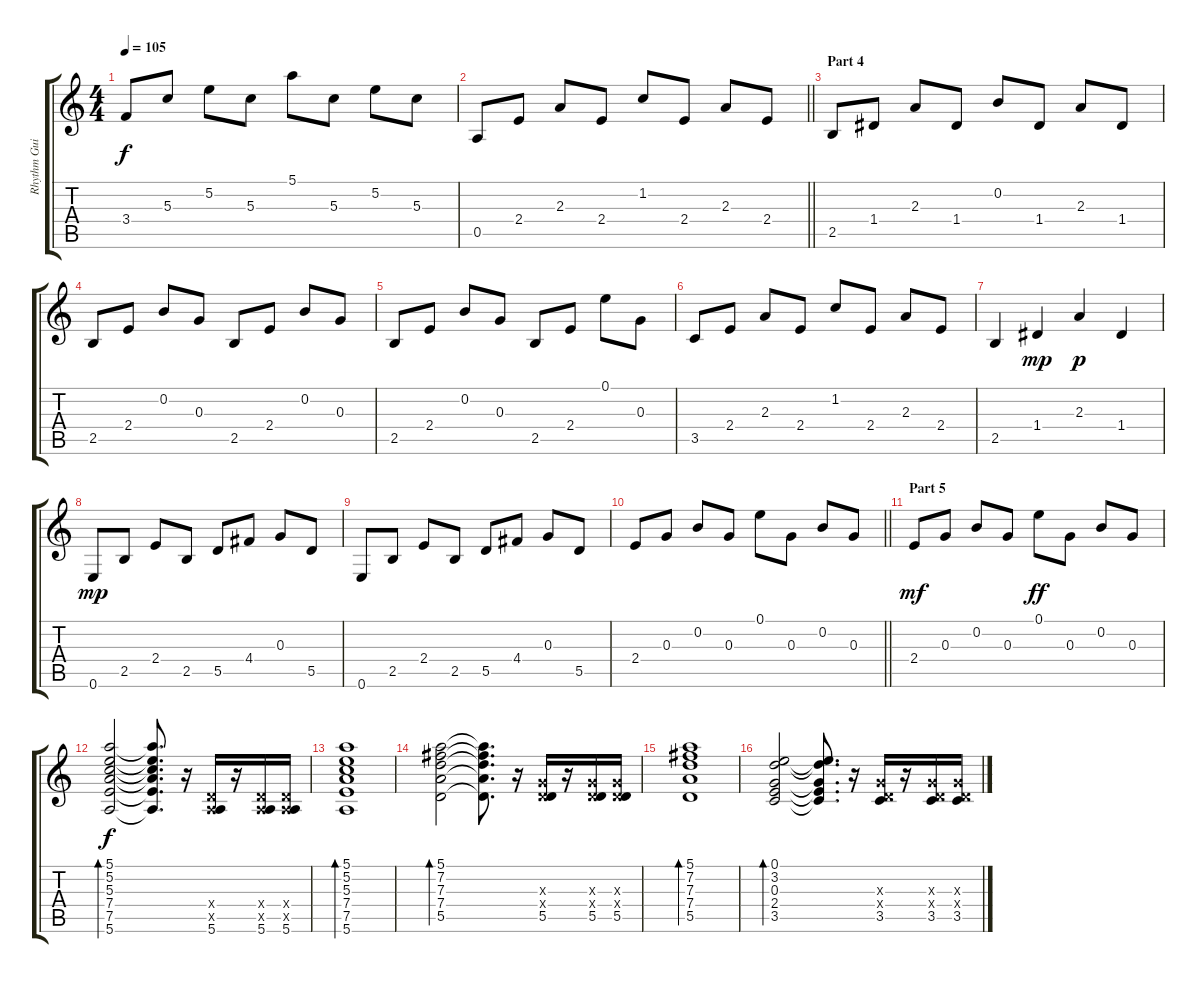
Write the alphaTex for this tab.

\track ("Rhythm Guitar" "Rhythm Gui") {instrument electricguitarclean}
\staff {score tabs}
\tuning (E4 B3 G3 D3 A2 E2) {hide}
\ts (4 4)
\tempo 105
\clef g2
\ks c
3.4.8{dy f} 5.3.8 5.2.8 5.3.8 5.1.8 5.3.8 5.2.8 5.3.8 |
\barLineRight lightlight
0.5.8 2.4.8 2.3.8 2.4.8 1.2.8 2.4.8 2.3.8 2.4.8 |
\section ("" "Part 4")
2.5.8 1.4.8 2.3.8 1.4.8 0.2.8 1.4.8 2.3.8 1.4.8 |
2.5.8 2.4.8 0.2.8 0.3.8 2.5.8 2.4.8 0.2.8 0.3.8 |
2.5.8 2.4.8 0.2.8 0.3.8 2.5.8 2.4.8 0.1.8 0.3.8 |
3.5.8 2.4.8 2.3.8 2.4.8 1.2.8 2.4.8 2.3.8 2.4.8 |
2.5.4 1.4.4{dy mp} 2.3.4{dy p} 1.4.4 |
0.6.8{dy mp} 2.5.8 2.4.8 2.5.8 5.5.8 4.4.8 0.3.8 5.5.8 |
0.6.8 2.5.8 2.4.8 2.5.8 5.5.8 4.4.8 0.3.8 5.5.8 |
\barLineRight lightlight
2.4.8 0.3.8 0.2.8 0.3.8 0.1.8 0.3.8 0.2.8 0.3.8 |
\section ("" "Part 5")
2.4.8{dy mf} 0.3.8 0.2.8 0.3.8 0.1.8{dy ff} 0.3.8 0.2.8 0.3.8 |
(5.1 5.2 5.3 7.4 7.5 5.6).2{bd 120 dy f} (5.1{t} 5.2{t} 5.3{t} 7.4{t} 7.5{t} 5.6{t}).8{d} r.16 (0.4{x} 0.5{x} 5.6).16 r.16 (0.4{x} 0.5{x} 5.6).16 (0.4{x} 0.5{x} 5.6).16 |
(5.1 5.2 5.3 7.4 7.5 5.6).1{bd 120} |
(5.1 7.2 7.3 7.4 5.5).2{bd 120} (5.1{t} 7.2{t} 7.3{t} 7.4{t} 5.5{t}).8{d} r.16 (0.3{x} 0.4{x} 5.5).16 r.16 (0.3{x} 0.4{x} 5.5).16 (0.3{x} 0.4{x} 5.5).16 |
(5.1 7.2 7.3 7.4 5.5).1{bd 120} |
(0.1 3.2 0.3 2.4 3.5).2{bd 120} (0.1{t} 3.2{t} 0.3{t} 2.4{t} 3.5{t}).8{d} r.16 (0.3{x} 0.4{x} 3.5).16 r.16 (0.3{x} 0.4{x} 3.5).16 (0.3{x} 0.4{x} 3.5).16
